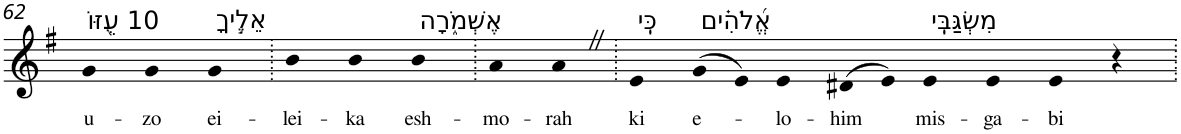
**kern	**text
*part1	*part1
*staff1	*staff1
*I"Piano	*
*I'Pno	*
!!LO:PB:g=z
*clefG2	*
*k[f#]	*
*G:	*
=62	=62
!LO:TX:a:t=10 עֻ֭זּוֹ	!
!	!LO:LY:b
4g	u-
!	!LO:LY:b
4g	-zo
!LO:TX:a:t=אֵלֶ֣יךָ	!
!	!LO:LY:b
4g	ei-
=63.	=63.
!	!LO:LY:b
4b	-lei-
!	!LO:LY:b
4b	-ka
!LO:TX:a:t=אֶשְׁמֹ֑רָה	!
!	!LO:LY:b
4b	esh-
=64.	=64.
!	!LO:LY:b
4a	-mo-
!	!LO:LY:b
4aZ	-rah
=65.	=65.
!LO:TX:a:t=כִּֽי	!
!	!LO:LY:b
4e	ki
!LO:TX:a:t=אֱ֝לֹהִ֗ים	!
!	!LO:LY:b
(>8g	e-
8e)	.
!	!LO:LY:b
4e	-lo-
!	!LO:LY:b
(>8d#X	-him
8e)	.
!LO:TX:a:t=מִשְׂגַּבִּֽי	!
!	!LO:LY:b
4e	mis-
!	!LO:LY:b
4e	-ga-
!	!LO:LY:b
4e	-bi
4r	.
=.	=.
*-	*-
